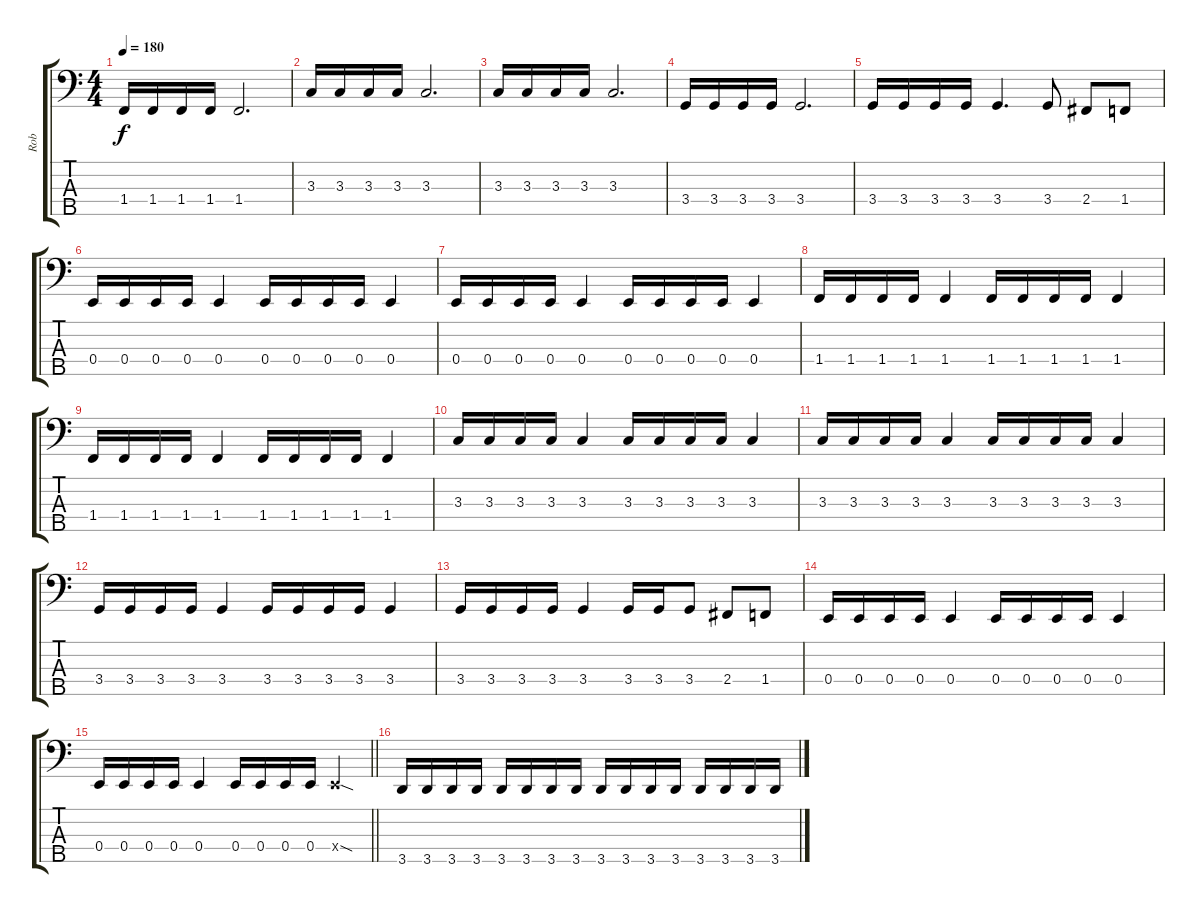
\track ("Rob" "Rob") {instrument electricbassfinger}
\staff {score tabs}
\tuning (G2 D2 A1 E1 B0) {hide}
\ts (4 4)
\tempo 180
\clef f4
\ks c
1.4.16{dy f} 1.4.16 1.4.16 1.4.16 1.4.2{d} |
3.3.16 3.3.16 3.3.16 3.3.16 3.3.2{d} |
3.3.16 3.3.16 3.3.16 3.3.16 3.3.2{d} |
3.4.16 3.4.16 3.4.16 3.4.16 3.4.2{d} |
3.4.16 3.4.16 3.4.16 3.4.16 3.4.4{d} 3.4.8 2.4.8 1.4.8 |
0.4.16 0.4.16 0.4.16 0.4.16 0.4.4 0.4.16 0.4.16 0.4.16 0.4.16 0.4.4 |
0.4.16 0.4.16 0.4.16 0.4.16 0.4.4 0.4.16 0.4.16 0.4.16 0.4.16 0.4.4 |
1.4.16 1.4.16 1.4.16 1.4.16 1.4.4 1.4.16 1.4.16 1.4.16 1.4.16 1.4.4 |
1.4.16 1.4.16 1.4.16 1.4.16 1.4.4 1.4.16 1.4.16 1.4.16 1.4.16 1.4.4 |
3.3.16 3.3.16 3.3.16 3.3.16 3.3.4 3.3.16 3.3.16 3.3.16 3.3.16 3.3.4 |
3.3.16 3.3.16 3.3.16 3.3.16 3.3.4 3.3.16 3.3.16 3.3.16 3.3.16 3.3.4 |
3.4.16 3.4.16 3.4.16 3.4.16 3.4.4 3.4.16 3.4.16 3.4.16 3.4.16 3.4.4 |
3.4.16 3.4.16 3.4.16 3.4.16 3.4.4 3.4.16 3.4.16 3.4.8 2.4.8 1.4.8 |
0.4.16 0.4.16 0.4.16 0.4.16 0.4.4 0.4.16 0.4.16 0.4.16 0.4.16 0.4.4 |
\barLineRight lightlight
0.4.16 0.4.16 0.4.16 0.4.16 0.4.4 0.4.16 0.4.16 0.4.16 0.4.16 0.4{sod x}.4 |
\section ("" "")
3.5.16 3.5.16 3.5.16 3.5.16 3.5.16 3.5.16 3.5.16 3.5.16 3.5.16 3.5.16 3.5.16 3.5.16 3.5.16 3.5.16 3.5.16 3.5.16
